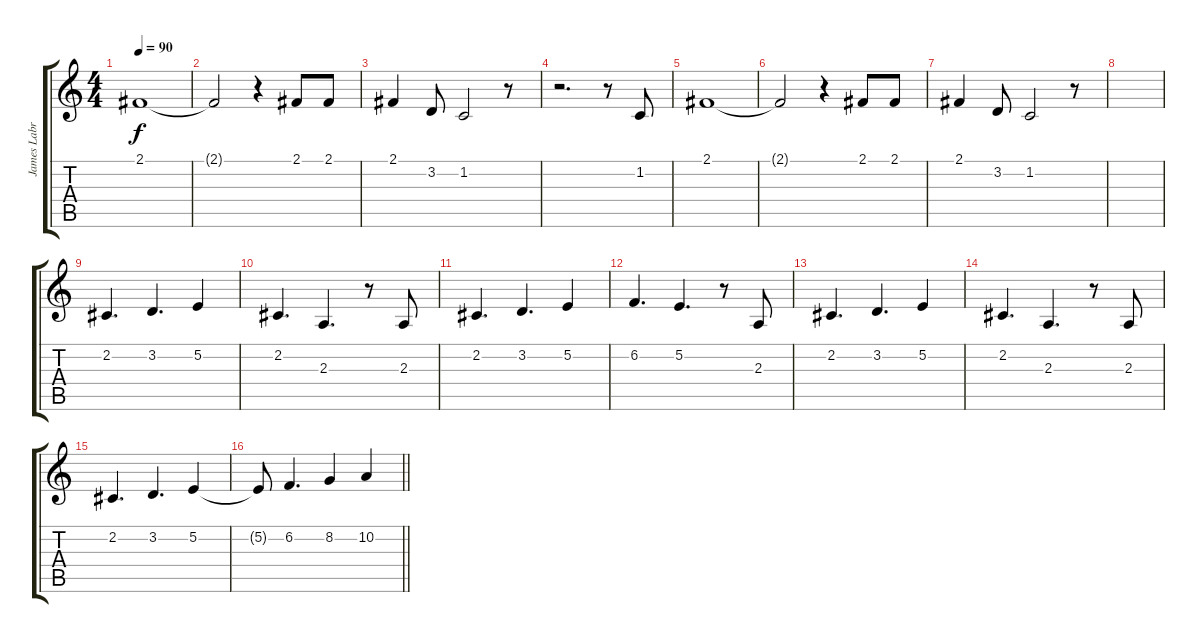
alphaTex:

\track ("James Labrie" "James Labr") {instrument flute}
\staff {score tabs}
\tuning (E4 B3 G3 D3 A2 E2) {hide}
\ts (4 4)
\tempo 90
\clef g2
\ks c
2.1.1{dy f} |
2.1{t}.2 r.4 2.1.8 2.1.8 |
2.1.4 3.2.8 1.2.2 r.8 |
r.2{d} r.8 1.2.8 |
2.1.1 |
2.1{t}.2 r.4 2.1.8 2.1.8 |
2.1.4 3.2.8 1.2.2 r.8 |
|
2.2.4{d} 3.2.4{d} 5.2.4 |
2.2.4{d} 2.3.4{d} r.8 2.3.8 |
2.2.4{d} 3.2.4{d} 5.2.4 |
6.2.4{d} 5.2.4{d} r.8 2.3.8 |
2.2.4{d} 3.2.4{d} 5.2.4 |
2.2.4{d} 2.3.4{d} r.8 2.3.8 |
2.2.4{d} 3.2.4{d} 5.2.4 |
\barLineRight lightlight
5.2{t}.8 6.2.4{d} 8.2.4 10.2.4
